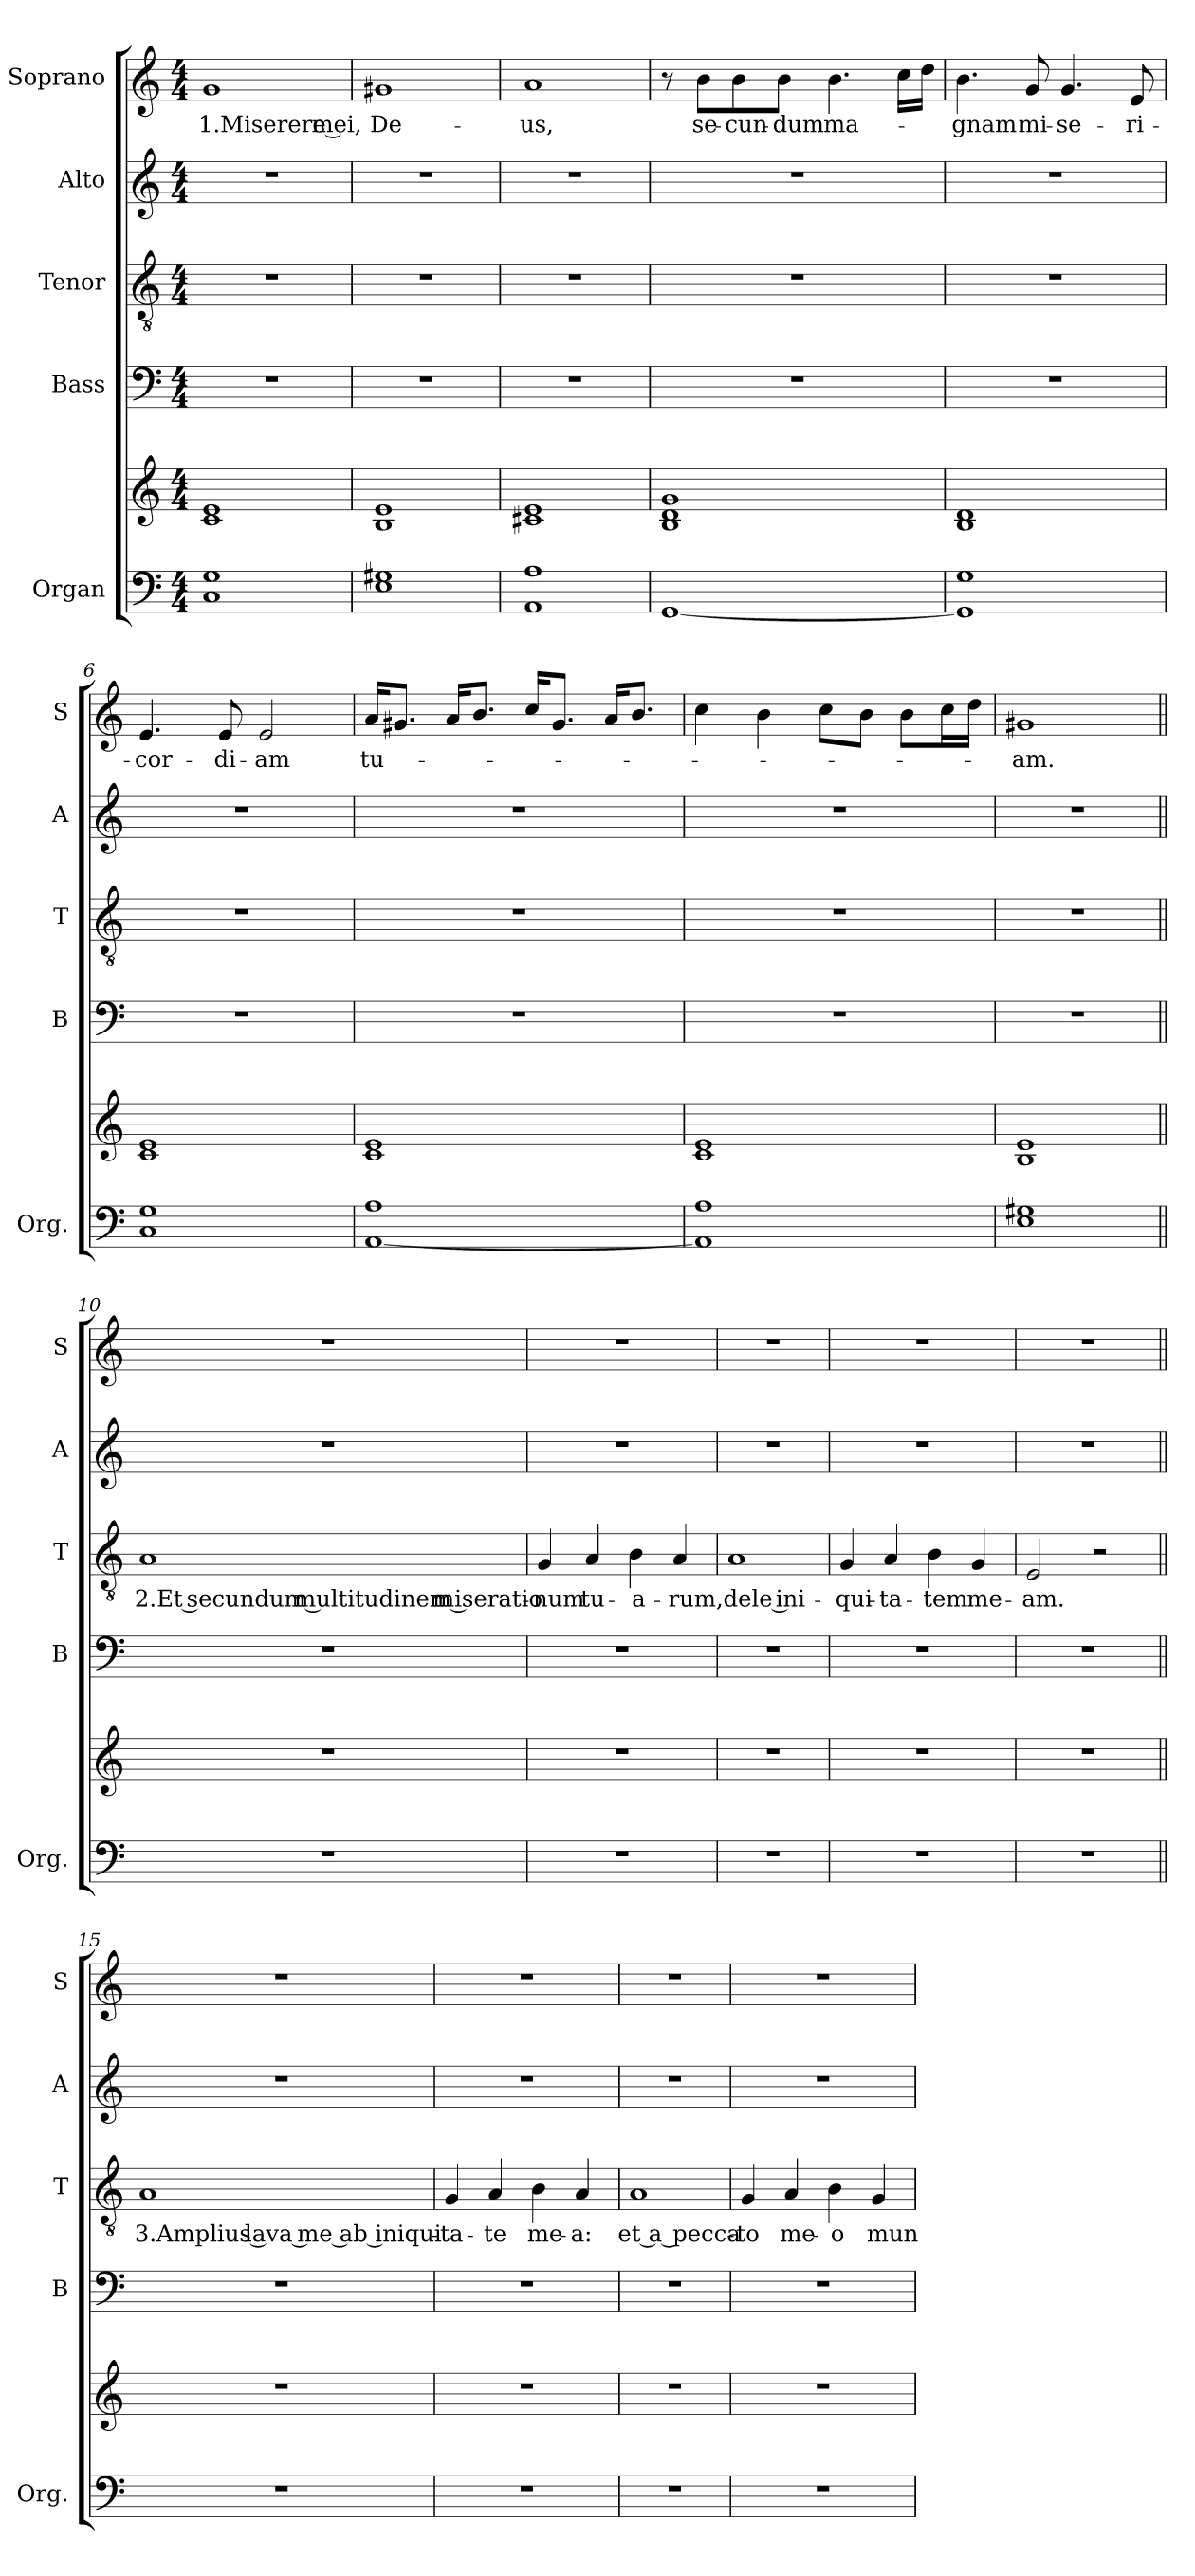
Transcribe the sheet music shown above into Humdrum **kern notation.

**kern	**kern	**kern	**kern	**text	**kern	**kern	**text
*part5	*part5	*part4	*part3	*part3	*part2	*part1	*part1
*staff6	*staff5	*staff4	*staff3	*staff3	*staff2	*staff1	*staff1
*I"Organ	*	*I"Bass	*I"Tenor	*	*I"Alto	*I"Soprano	*
*I'Org.	*	*I'B	*I'T	*	*I'A	*I'S	*
*clefF4	*clefG2	*clefF4	*clefGv2	*	*clefG2	*clefG2	*
*k[]	*k[]	*k[]	*k[]	*	*k[]	*k[]	*
*C:	*C:	*C:	*C:	*	*C:	*C:	*
*M4/4	*M4/4	*M4/4	*M4/4	*	*M4/4	*M4/4	*
=1	=1	=1	=1	=1	=1	=1	=1
*^	*	*	*	*	*	*	*
!	!	!	!	!	!	!	!	!LO:LY:b
1G!	1C	1c! 1e!	1r	1r	.	1r	1g	1.Miserere mei,
=2	=2	=2	=2	=2	=2	=2	=2	=2
!	!	!	!	!	!	!	!	!LO:LY:b
1G#X!	1E	1B! 1e!	1r	1r	.	1r	1g#X	De-
=3	=3	=3	=3	=3	=3	=3	=3	=3
!	!	!	!	!	!	!	!	!LO:LY:b
1A!	1AA	1c#X! 1e!	1r	1r	.	1r	1a	-us,
*v	*v	*	*	*	*	*	*	*
=4	=4	=4	=4	=4	=4	=4	=4
[1GG	1B! 1d! 1g!	1r	1r	.	1r	8r	.
!	!	!	!	!	!	!	!LO:LY:b
.	.	.	.	.	.	8b\L	se-
!	!	!	!	!	!	!	!LO:LY:b
.	.	.	.	.	.	8b\	-cun-
!	!	!	!	!	!	!	!LO:LY:b
.	.	.	.	.	.	8b\J	-dum
!	!	!	!	!	!	!	!LO:LY:b
.	.	.	.	.	.	4.b\	ma-
.	.	.	.	.	.	16cc\LL	.
.	.	.	.	.	.	16dd\JJ	.
=5	=5	=5	=5	=5	=5	=5	=5
*^	*	*	*	*	*	*	*
!	!	!	!	!	!	!	!	!LO:LY:b
1G!	1GG]	1B! 1d!	1r	1r	.	1r	4.b\	-gnam
!	!	!	!	!	!	!	!	!LO:LY:b
.	.	.	.	.	.	.	8g/	mi-
!	!	!	!	!	!	!	!	!LO:LY:b
.	.	.	.	.	.	.	4.g/	-se-
!	!	!	!	!	!	!	!	!LO:LY:b
.	.	.	.	.	.	.	8e/	-ri-
!!LO:LB:g=z
=6	=6	=6	=6	=6	=6	=6	=6	=6
!	!	!	!	!	!	!	!	!LO:LY:b
1G!	1C	1c! 1e!	1r	1r	.	1r	4.e/	-cor-
!	!	!	!	!	!	!	!	!LO:LY:b
.	.	.	.	.	.	.	8e/	-di-
!	!	!	!	!	!	!	!	!LO:LY:b
.	.	.	.	.	.	.	2e/	-am
=7	=7	=7	=7	=7	=7	=7	=7	=7
!	!	!	!	!	!	!	!	!LO:LY:b
1A!	[1AA	1c! 1e!	1r	1r	.	1r	16a/KL	tu-
.	.	.	.	.	.	.	8.g#X/J	.
.	.	.	.	.	.	.	16a/KL	.
.	.	.	.	.	.	.	8.b/J	.
.	.	.	.	.	.	.	16cc/KL	.
.	.	.	.	.	.	.	8.g#/J	.
.	.	.	.	.	.	.	16a/KL	.
.	.	.	.	.	.	.	8.b/J	.
=8	=8	=8	=8	=8	=8	=8	=8	=8
1A!	1AA]	1c! 1e!	1r	1r	.	1r	4cc\	.
.	.	.	.	.	.	.	4b\	.
.	.	.	.	.	.	.	8cc\L	.
.	.	.	.	.	.	.	8b\J	.
.	.	.	.	.	.	.	8b\L	.
.	.	.	.	.	.	.	16cc\L	.
.	.	.	.	.	.	.	16dd\JJ	.
=9	=9	=9	=9	=9	=9	=9	=9	=9
!	!	!	!	!	!	!	!	!LO:LY:b
1G#X	1E	1B! 1e!	1r	1r	.	1r	1g#X	-am.
!!LO:LB:g=z
=10||	=10||	=10||	=10||	=10||	=10||	=10||	=10||	=10||
!	!	!	!	!	!LO:LY:b	!	!	!
*v	*v	*	*	*	*	*	*	*
1r	1r	1r	1A	2.Et secundum multitudinem miseratio-	1r	1r	.
=11	=11	=11	=11	=11	=11	=11	=11
!	!	!	!	!LO:LY:b	!	!	!
1r	1r	1r	4G/	-num	1r	1r	.
!	!	!	!	!LO:LY:b	!	!	!
.	.	.	4A/	tu-	.	.	.
!	!	!	!	!LO:LY:b	!	!	!
.	.	.	4B\	-a-	.	.	.
!	!	!	!	!LO:LY:b	!	!	!
.	.	.	4A/	-rum,	.	.	.
=12	=12	=12	=12	=12	=12	=12	=12
!	!	!	!	!LO:LY:b	!	!	!
1r	1r	1r	1A	dele ini-	1r	1r	.
=13	=13	=13	=13	=13	=13	=13	=13
!	!	!	!	!LO:LY:b	!	!	!
1r	1r	1r	4G/	-qui-	1r	1r	.
!	!	!	!	!LO:LY:b	!	!	!
.	.	.	4A/	-ta-	.	.	.
!	!	!	!	!LO:LY:b	!	!	!
.	.	.	4B\	-tem	.	.	.
!	!	!	!	!LO:LY:b	!	!	!
.	.	.	4G/	me-	.	.	.
=14	=14	=14	=14	=14	=14	=14	=14
!	!	!	!	!LO:LY:b	!	!	!
1r	1r	1r	2E/	-am.	1r	1r	.
.	.	.	2r	.	.	.	.
!!LO:LB:g=z
=15||	=15||	=15||	=15||	=15||	=15||	=15||	=15||
!	!	!	!	!LO:LY:b	!	!	!
1r	1r	1r	1A	3.Amplius lava me ab iniqui-	1r	1r	.
=16	=16	=16	=16	=16	=16	=16	=16
!	!	!	!	!LO:LY:b	!	!	!
1r	1r	1r	4G/	-ta-	1r	1r	.
!	!	!	!	!LO:LY:b	!	!	!
.	.	.	4A/	-te	.	.	.
!	!	!	!	!LO:LY:b	!	!	!
.	.	.	4B\	me-	.	.	.
!	!	!	!	!LO:LY:b	!	!	!
.	.	.	4A/	-a:	.	.	.
=17	=17	=17	=17	=17	=17	=17	=17
!	!	!	!	!LO:LY:b	!	!	!
1r	1r	1r	1A	et a pecca-	1r	1r	.
=18	=18	=18	=18	=18	=18	=18	=18
!	!	!	!	!LO:LY:b	!	!	!
1r	1r	1r	4G/	-to	1r	1r	.
!	!	!	!	!LO:LY:b	!	!	!
.	.	.	4A/	me-	.	.	.
!	!	!	!	!LO:LY:b	!	!	!
.	.	.	4B\	-o	.	.	.
!	!	!	!	!LO:LY:b	!	!	!
.	.	.	4G/	mun-	.	.	.
=	=	=	=	=	=	=	=
*-	*-	*-	*-	*-	*-	*-	*-
